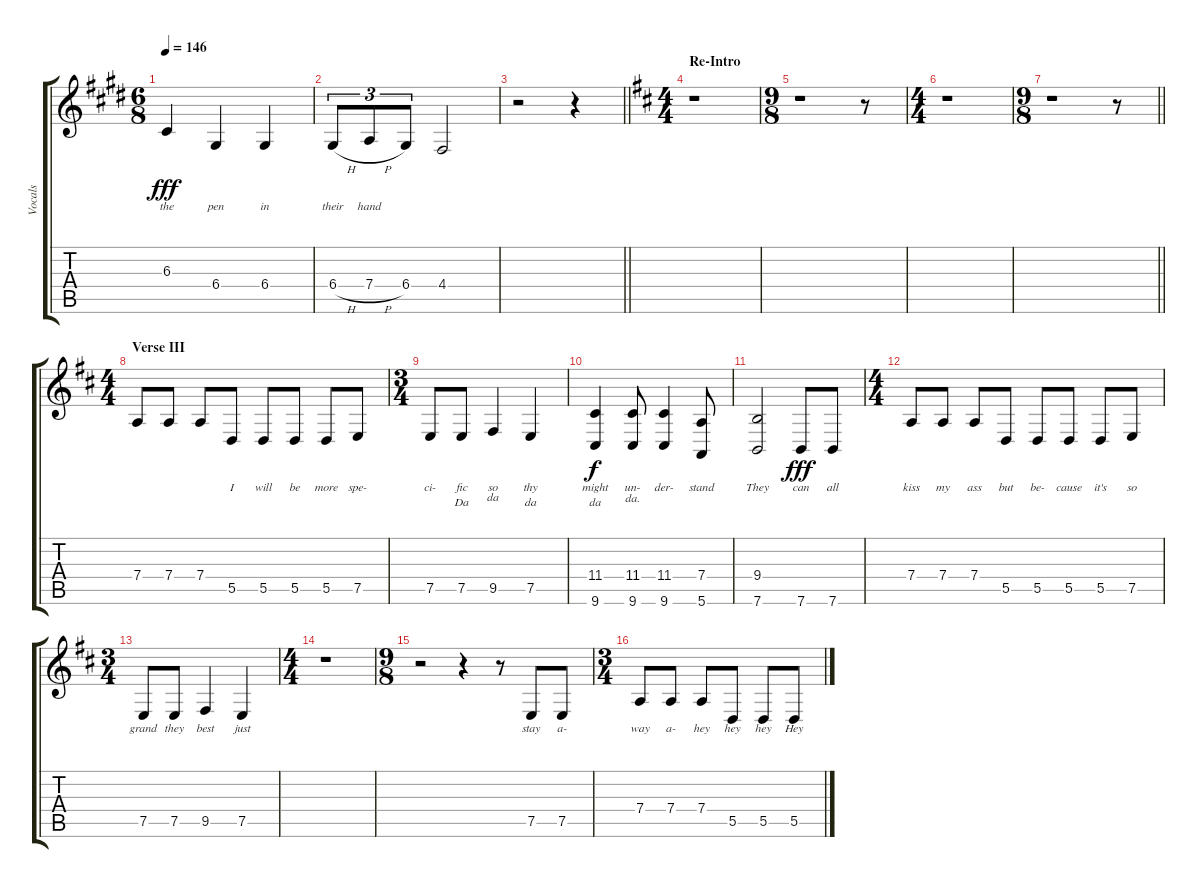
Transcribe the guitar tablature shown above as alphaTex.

\track ("Vocals" "Vocals") {instrument lead6voice}
\staff {score tabs}
\tuning (E4 B3 G3 D3 A2 E2) {hide}
\ts (6 8)
\tempo 146
\clef g2
\ks e
6.3.4{lyrics (0 "the") lyrics (1 "") lyrics (2 "") lyrics (3 "") lyrics (4 "") dy fff} 6.4.4{lyrics (0 "pen") lyrics (1 "") lyrics (2 "") lyrics (3 "") lyrics (4 "")} 6.4.4{lyrics (0 "in") lyrics (1 "") lyrics (2 "") lyrics (3 "") lyrics (4 "")} |
6.4{h}.8{tu (3 2) lyrics (0 "their") lyrics (1 "") lyrics (2 "") lyrics (3 "") lyrics (4 "")} 7.4{h}.8{tu (3 2) lyrics (0 "hand") lyrics (1 "") lyrics (2 "") lyrics (3 "") lyrics (4 "")} 6.4.8{tu (3 2) lyrics (0 "") lyrics (1 "") lyrics (2 "") lyrics (3 "") lyrics (4 "")} 4.4.2{lyrics (0 "") lyrics (1 "") lyrics (2 "") lyrics (3 "") lyrics (4 "")} |
\barLineRight lightlight
r.2 r.4 |
\ts (4 4)
\section ("" "Re-Intro")
\ks d
r.1 |
\ts (9 8)
r.1 r.8 |
\ts (4 4)
r.1 |
\ts (9 8)
\barLineRight lightlight
r.1 r.8 |
\ts (4 4)
\section ("" "Verse III")
7.4.8{lyrics (0 "") lyrics (1 "") lyrics (2 "") lyrics (3 "") lyrics (4 "")} 7.4.8{lyrics (0 "") lyrics (1 "") lyrics (2 "") lyrics (3 "") lyrics (4 "")} 7.4.8{lyrics (0 "") lyrics (1 "") lyrics (2 "") lyrics (3 "") lyrics (4 "")} 5.5.8{lyrics (0 "I") lyrics (1 "") lyrics (2 "") lyrics (3 "") lyrics (4 "")} 5.5.8{lyrics (0 "will") lyrics (1 "") lyrics (2 "") lyrics (3 "") lyrics (4 "")} 5.5.8{lyrics (0 "be") lyrics (1 "") lyrics (2 "") lyrics (3 "") lyrics (4 "")} 5.5.8{lyrics (0 "more") lyrics (1 "") lyrics (2 "") lyrics (3 "") lyrics (4 "")} 7.5.8{lyrics (0 "spe-") lyrics (1 "") lyrics (2 "") lyrics (3 "") lyrics (4 "")} |
\ts (3 4)
7.5.8{lyrics (0 "ci-") lyrics (1 "") lyrics (2 "") lyrics (3 "") lyrics (4 "")} 7.5.8{lyrics (0 "fic") lyrics (1 "Da") lyrics (2 "") lyrics (3 "") lyrics (4 "")} 9.5.4{lyrics (0 "so") lyrics (1 "da") lyrics (2 "") lyrics (3 "") lyrics (4 "")} 7.5.4{lyrics (0 "thy") lyrics (1 "da") lyrics (2 "") lyrics (3 "") lyrics (4 "")} |
(11.4 9.6).4{lyrics (0 "might") lyrics (1 "da") lyrics (2 "") lyrics (3 "") lyrics (4 "") dy f} (11.4 9.6).8{lyrics (0 "un-") lyrics (1 "da.") lyrics (2 "") lyrics (3 "") lyrics (4 "")} (11.4 9.6).4{lyrics (0 "der-") lyrics (1 "") lyrics (2 "") lyrics (3 "") lyrics (4 "")} (7.4 5.6).8{lyrics (0 "stand") lyrics (1 "") lyrics (2 "") lyrics (3 "") lyrics (4 "")} |
(9.4 7.6).2{lyrics (0 "They") lyrics (1 "") lyrics (2 "") lyrics (3 "") lyrics (4 "")} 7.6.8{lyrics (0 "can") lyrics (1 "") lyrics (2 "") lyrics (3 "") lyrics (4 "") dy fff} 7.6.8{lyrics (0 "all") lyrics (1 "") lyrics (2 "") lyrics (3 "") lyrics (4 "")} |
\ts (4 4)
7.4.8{lyrics (0 "kiss") lyrics (1 "") lyrics (2 "") lyrics (3 "") lyrics (4 "")} 7.4.8{lyrics (0 "my") lyrics (1 "") lyrics (2 "") lyrics (3 "") lyrics (4 "")} 7.4.8{lyrics (0 "ass") lyrics (1 "") lyrics (2 "") lyrics (3 "") lyrics (4 "")} 5.5.8{lyrics (0 "but") lyrics (1 "") lyrics (2 "") lyrics (3 "") lyrics (4 "")} 5.5.8{lyrics (0 "be-") lyrics (1 "") lyrics (2 "") lyrics (3 "") lyrics (4 "")} 5.5.8{lyrics (0 "cause") lyrics (1 "") lyrics (2 "") lyrics (3 "") lyrics (4 "")} 5.5.8{lyrics (0 "it's") lyrics (1 "") lyrics (2 "") lyrics (3 "") lyrics (4 "")} 7.5.8{lyrics (0 "so") lyrics (1 "") lyrics (2 "") lyrics (3 "") lyrics (4 "")} |
\ts (3 4)
7.5.8{lyrics (0 "grand") lyrics (1 "") lyrics (2 "") lyrics (3 "") lyrics (4 "")} 7.5.8{lyrics (0 "they") lyrics (1 "") lyrics (2 "") lyrics (3 "") lyrics (4 "")} 9.5.4{lyrics (0 "best") lyrics (1 "") lyrics (2 "") lyrics (3 "") lyrics (4 "")} 7.5.4{lyrics (0 "just") lyrics (1 "") lyrics (2 "") lyrics (3 "") lyrics (4 "")} |
\ts (4 4)
r.1 |
\ts (9 8)
r.2 r.4 r.8 7.5.8{lyrics (0 "stay") lyrics (1 "") lyrics (2 "") lyrics (3 "") lyrics (4 "")} 7.5.8{lyrics (0 "a-") lyrics (1 "") lyrics (2 "") lyrics (3 "") lyrics (4 "")} |
\ts (3 4)
7.4.8{lyrics (0 "way") lyrics (1 "") lyrics (2 "") lyrics (3 "") lyrics (4 "")} 7.4.8{lyrics (0 "a-") lyrics (1 "") lyrics (2 "") lyrics (3 "") lyrics (4 "")} 7.4.8{lyrics (0 "hey") lyrics (1 "") lyrics (2 "") lyrics (3 "") lyrics (4 "")} 5.5.8{lyrics (0 "hey") lyrics (1 "") lyrics (2 "") lyrics (3 "") lyrics (4 "")} 5.5.8{lyrics (0 "hey") lyrics (1 "") lyrics (2 "") lyrics (3 "") lyrics (4 "")} 5.5.8{lyrics (0 "Hey") lyrics (1 "") lyrics (2 "") lyrics (3 "") lyrics (4 "")}
